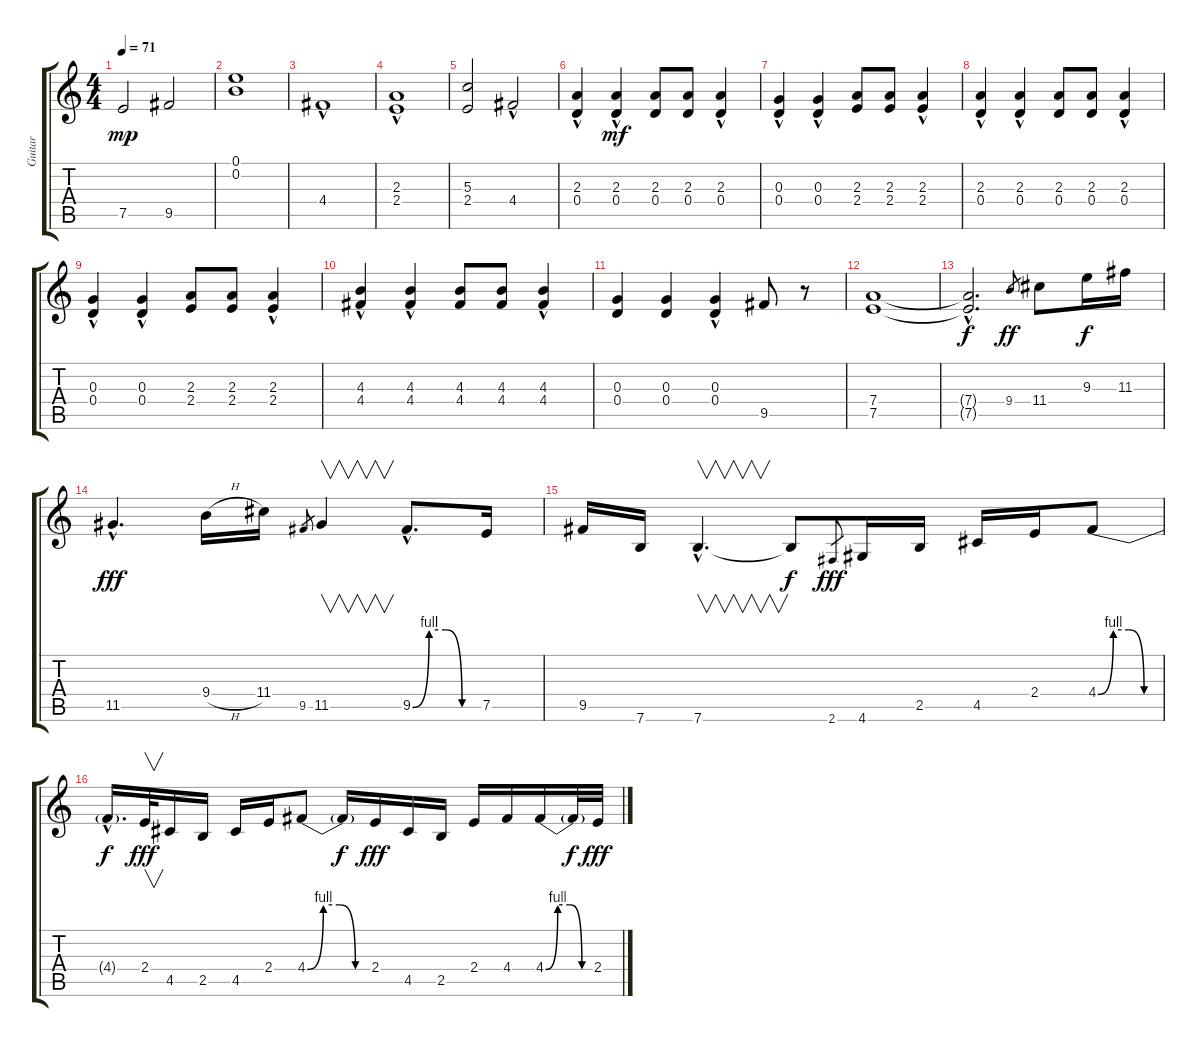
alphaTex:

\track ("Guitar" "Guitar") {instrument overdrivenguitar}
\staff {score tabs}
\tuning (E4 B3 G3 D3 A2 E2) {hide}
\ts (4 4)
\tempo 71
\clef g2
\ks c
7.5.2{dy mp} 9.5.2 |
(0.1 0.2).1 |
4.4{hac}.1 |
(2.3 2.4{hac}).1 |
(5.3 2.4).2 4.4{hac}.2 |
(2.3{hac} 0.4{hac}).4 (2.3{hac} 0.4{hac}).4{dy mf} (2.3 0.4).8 (2.3 0.4).8 (2.3{hac} 0.4{hac}).4 |
(0.3{hac} 0.4).4 (0.3{hac} 0.4{hac}).4 (2.3 2.4).8 (2.3 2.4).8 (2.3 2.4{hac}).4 |
(2.3{hac} 0.4{hac}).4 (2.3{hac} 0.4{hac}).4 (2.3 0.4).8 (2.3 0.4).8 (2.3{hac} 0.4{hac}).4 |
(0.3{hac} 0.4{hac}).4 (0.3{hac} 0.4{hac}).4 (2.3 2.4).8 (2.3 2.4).8 (2.3{hac} 2.4{hac}).4 |
(4.3 4.4{hac}).4 (4.3 4.4{hac}).4 (4.3 4.4).8 (4.3 4.4).8 (4.3{hac} 4.4{hac}).4 |
(0.3 0.4).4 (0.3 0.4).4 (0.3{hac} 0.4).4 9.5.8 r.8 |
(7.4 7.5).1 |
(7.4{hac t} 7.5{hac t}).2{d dy f} 9.4.8{gr dy ff} 11.4.8 9.3.16{dy f} 11.3.16 |
11.5{hac}.4{d dy fff} 9.4{h}.16 11.4.16 9.5.8{gr} 11.5.4{v} 9.5{be (custom 0 0 15 4 30 4 45 0 60 0) hac}.8{d} 7.5.16 |
9.5.16 7.6.16 7.6{hac}.4{v d} 7.6{t}.8{dy f} 2.6.8{gr dy fff} 4.6.16 2.5.16 4.5.16 2.4.16 4.4{be (custom 0 0 15 4 30 4 45 0 60 0)}.8 |
4.4{hac t}.16{d dy f} 2.4.32{v dy fff} 4.5.16 2.5.16 4.5.16 2.4.16 4.4{be (custom 0 0 15 4 30 4 45 0 60 0)}.8 4.4{t}.16{dy f} 2.4.16{dy fff} 4.5.16 2.5.16 2.4.16 4.4.16 4.4{be (custom 0 0 15 4 30 4 45 0 60 0)}.16 4.4{t}.32{dy f} 2.4.32{dy fff}
